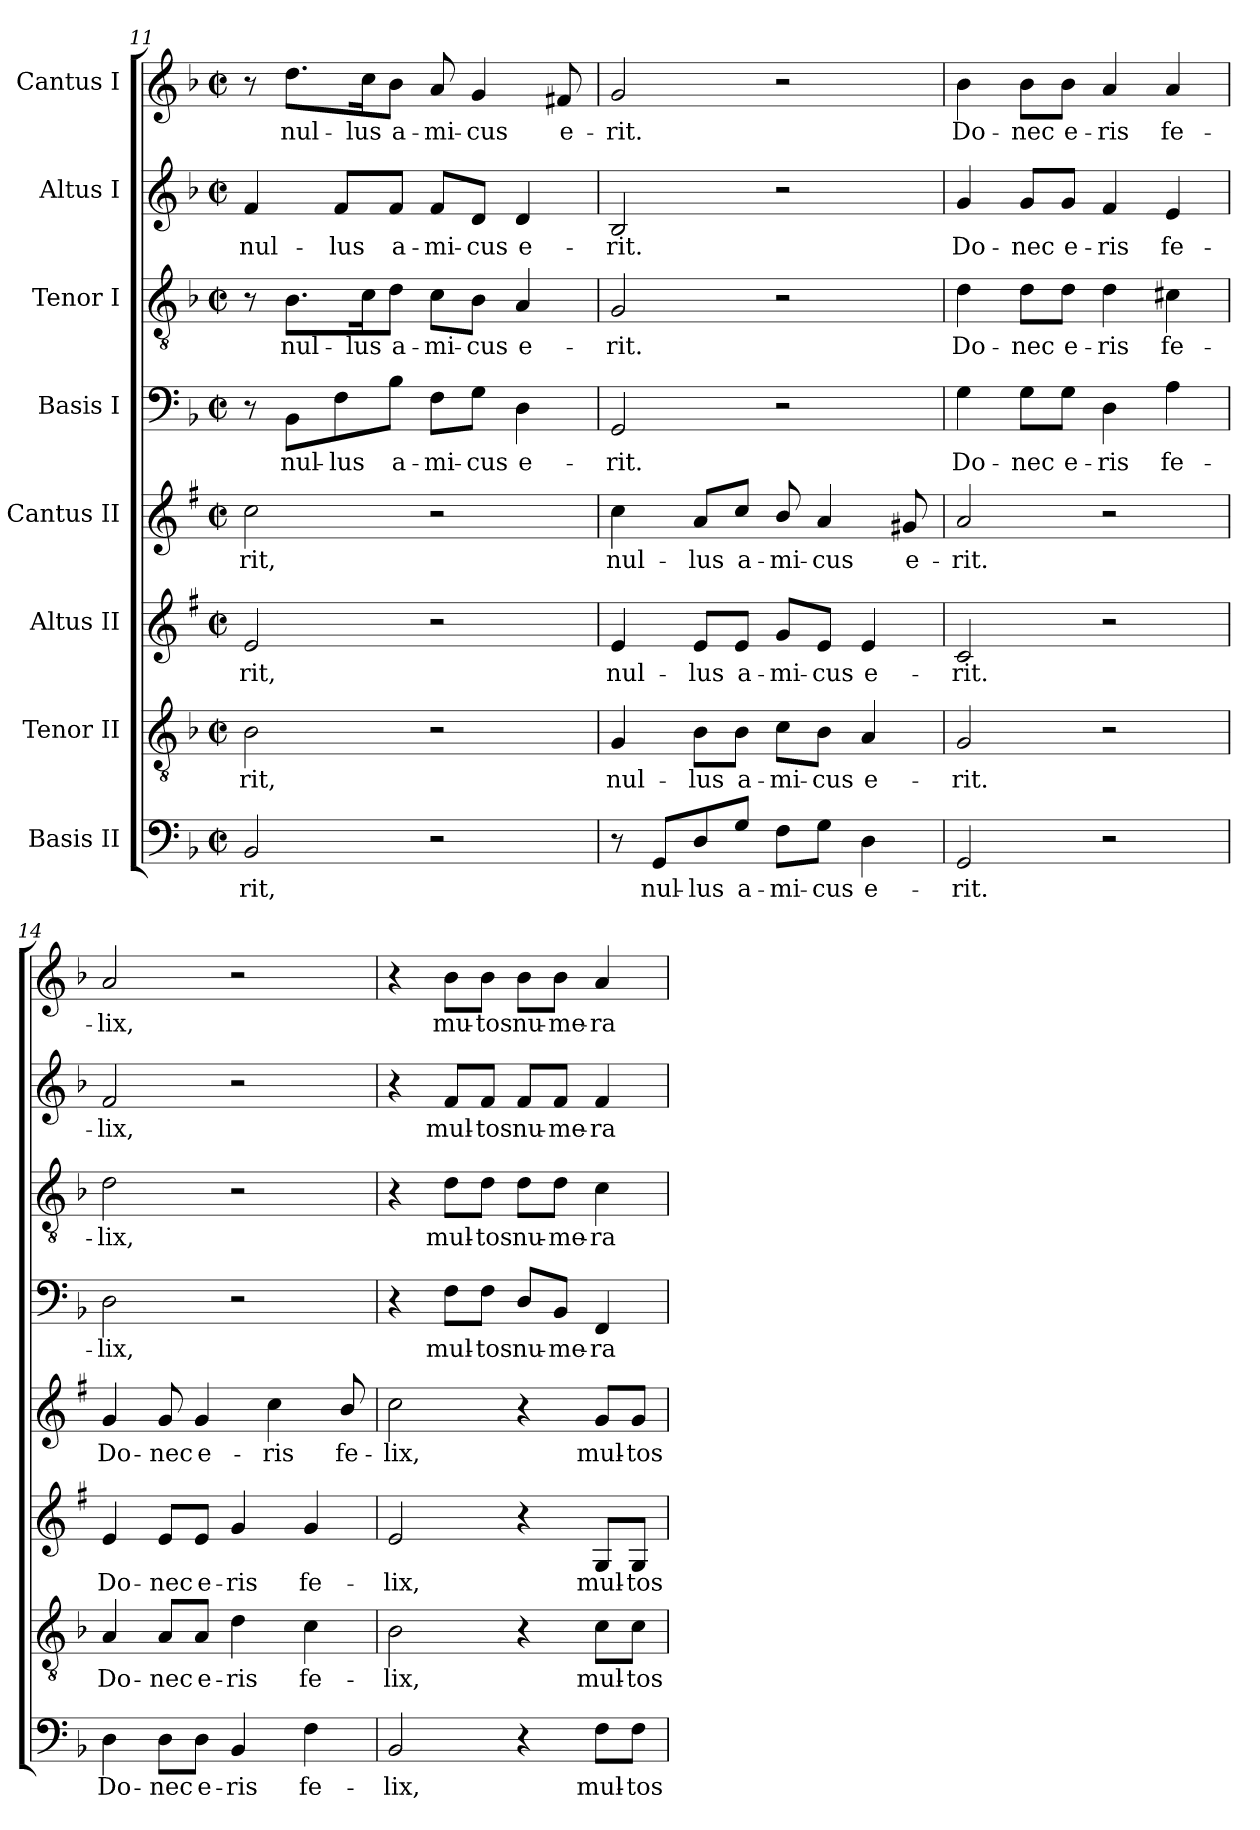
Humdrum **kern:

**kern	**text	**kern	**text	**kern	**text	**kern	**text	**kern	**text	**kern	**text	**kern	**text	**kern	**text
*part8	*part8	*part7	*part7	*part6	*part6	*part5	*part5	*part4	*part4	*part3	*part3	*part2	*part2	*part1	*part1
*staff8	*staff8	*staff7	*staff7	*staff6	*staff6	*staff5	*staff5	*staff4	*staff4	*staff3	*staff3	*staff2	*staff2	*staff1	*staff1
*I"Basis II	*	*I"Tenor II	*	*I"Altus II	*	*I"Cantus II	*	*I"Basis I	*	*I"Tenor I	*	*I"Altus I	*	*I"Cantus I	*
*clefF4	*	*clefGv2	*	*clefG2	*	*clefG2	*	*clefF4	*	*clefGv2	*	*clefG2	*	*clefG2	*
*	*	*	*	*ITrd1c2	*	*ITrd1c2	*	*	*	*	*	*	*	*	*
*k[b-]	*	*k[b-]	*	*k[b-]	*	*k[b-]	*	*k[b-]	*	*k[b-]	*	*k[b-]	*	*k[b-]	*
*d:	*	*d:	*	*d:	*	*d:	*	*d:	*	*d:	*	*d:	*	*d:	*
*M2/2	*	*M2/2	*	*M2/2	*	*M2/2	*	*M2/2	*	*M2/2	*	*M2/2	*	*M2/2	*
*met(c|)	*	*met(c|)	*	*met(c|)	*	*met(c|)	*	*met(c|)	*	*met(c|)	*	*met(c|)	*	*met(c|)	*
=11	=11	=11	=11	=11	=11	=11	=11	=11	=11	=11	=11	=11	=11	=11	=11
2BB-/	-rit,	2B-\	-rit,	2d/	-rit,	2b-\	-rit,	8r	.	8r	.	4f/	nul-	8r	.
.	.	.	.	.	.	.	.	8BB-\L	nul-	8.B-\L	nul-	.	.	8.dd\L	nul-
.	.	.	.	.	.	.	.	8F\	-lus	.	.	8f/L	-lus	.	.
.	.	.	.	.	.	.	.	.	.	16c\K	-lus	.	.	16cc\K	-lus
.	.	.	.	.	.	.	.	8B-\J	a-	8d\J	a-	8f/J	a-	8b-\J	a-
2r	.	2r	.	2r	.	2r	.	8F\L	-mi-	8c\L	-mi-	8f/L	-mi-	8a/	-mi-
.	.	.	.	.	.	.	.	8G\J	-cus	8B-\J	-cus	8d/J	-cus	4g/	-cus
.	.	.	.	.	.	.	.	4D\	e-	4A/	e-	4d/	e-	.	.
.	.	.	.	.	.	.	.	.	.	.	.	.	.	8f#X/	e-
=12	=12	=12	=12	=12	=12	=12	=12	=12	=12	=12	=12	=12	=12	=12	=12
8r	.	4G/	nul-	4d/	nul-	4b-\	nul-	2GG/	-rit.	2G/	-rit.	2B-/	-rit.	2g/	-rit.
8GG/L	nul-	.	.	.	.	.	.	.	.	.	.	.	.	.	.
8D/	-lus	8B-\L	-lus	8d/L	-lus	8g/L	-lus	.	.	.	.	.	.	.	.
8G/J	a-	8B-\J	a-	8d/J	a-	8b-/J	a-	.	.	.	.	.	.	.	.
8F\L	-mi-	8c\L	-mi-	8f/L	-mi-	8a/	-mi-	2r	.	2r	.	2r	.	2r	.
8G\J	-cus	8B-\J	-cus	8d/J	-cus	4g/	-cus	.	.	.	.	.	.	.	.
4D\	e-	4A/	e-	4d/	e-	.	.	.	.	.	.	.	.	.	.
.	.	.	.	.	.	8f#X/	e-	.	.	.	.	.	.	.	.
!!LO:LB:g=z
=13	=13	=13	=13	=13	=13	=13	=13	=13	=13	=13	=13	=13	=13	=13	=13
2GG/	-rit.	2G/	-rit.	2B-/	-rit.	2g/	-rit.	4G\	Do-	4d\	Do-	4g/	Do-	4b-\	Do-
.	.	.	.	.	.	.	.	8G\L	-nec	8d\L	-nec	8g/L	-nec	8b-\L	-nec
.	.	.	.	.	.	.	.	8G\J	e-	8d\J	e-	8g/J	e-	8b-\J	e-
2r	.	2r	.	2r	.	2r	.	4D\	-ris	4d\	-ris	4f/	-ris	4a/	-ris
.	.	.	.	.	.	.	.	4A\	fe-	4c#X\	fe-	4e/	fe-	4a/	fe-
=14	=14	=14	=14	=14	=14	=14	=14	=14	=14	=14	=14	=14	=14	=14	=14
4D\	Do-	4A/	Do-	4d/	Do-	4f/	Do-	2D\	-lix,	2d\	-lix,	2f/	-lix,	2a/	-lix,
8D\L	-nec	8A/L	-nec	8d/L	-nec	8f/	-nec	.	.	.	.	.	.	.	.
8D\J	e-	8A/J	e-	8d/J	e-	4f/	e-	.	.	.	.	.	.	.	.
4BB-/	-ris	4d\	-ris	4f/	-ris	.	.	2r	.	2r	.	2r	.	2r	.
.	.	.	.	.	.	4b-\	-ris	.	.	.	.	.	.	.	.
4F\	fe-	4c\	fe-	4f/	fe-	.	.	.	.	.	.	.	.	.	.
.	.	.	.	.	.	8a/	fe-	.	.	.	.	.	.	.	.
=15	=15	=15	=15	=15	=15	=15	=15	=15	=15	=15	=15	=15	=15	=15	=15
2BB-/	-lix,	2B-\	-lix,	2d/	-lix,	2b-\	-lix,	4r	.	4r	.	4r	.	4r	.
.	.	.	.	.	.	.	.	8F\L	mul-	8d\L	mul-	8f/L	mul-	8b-\L	mu-
.	.	.	.	.	.	.	.	8F\J	-tos	8d\J	-tos	8f/J	-tos	8b-\J	-tos
4r	.	4r	.	4r	.	4r	.	8D/L	nu-	8d\L	nu-	8f/L	nu-	8b-\L	nu-
.	.	.	.	.	.	.	.	8BB-/J	-me-	8d\J	-me-	8f/J	-me-	8b-\J	-me-
8F\L	mul-	8c\L	mul-	8F/L	mul-	8f/L	mul-	4FF/	-ra-	4c\	-ra-	4f/	-ra-	4a/	-ra-
8F\J	-tos	8c\J	-tos	8F/J	-tos	8f/J	-tos	.	.	.	.	.	.	.	.
=	=	=	=	=	=	=	=	=	=	=	=	=	=	=	=
*-	*-	*-	*-	*-	*-	*-	*-	*-	*-	*-	*-	*-	*-	*-	*-
